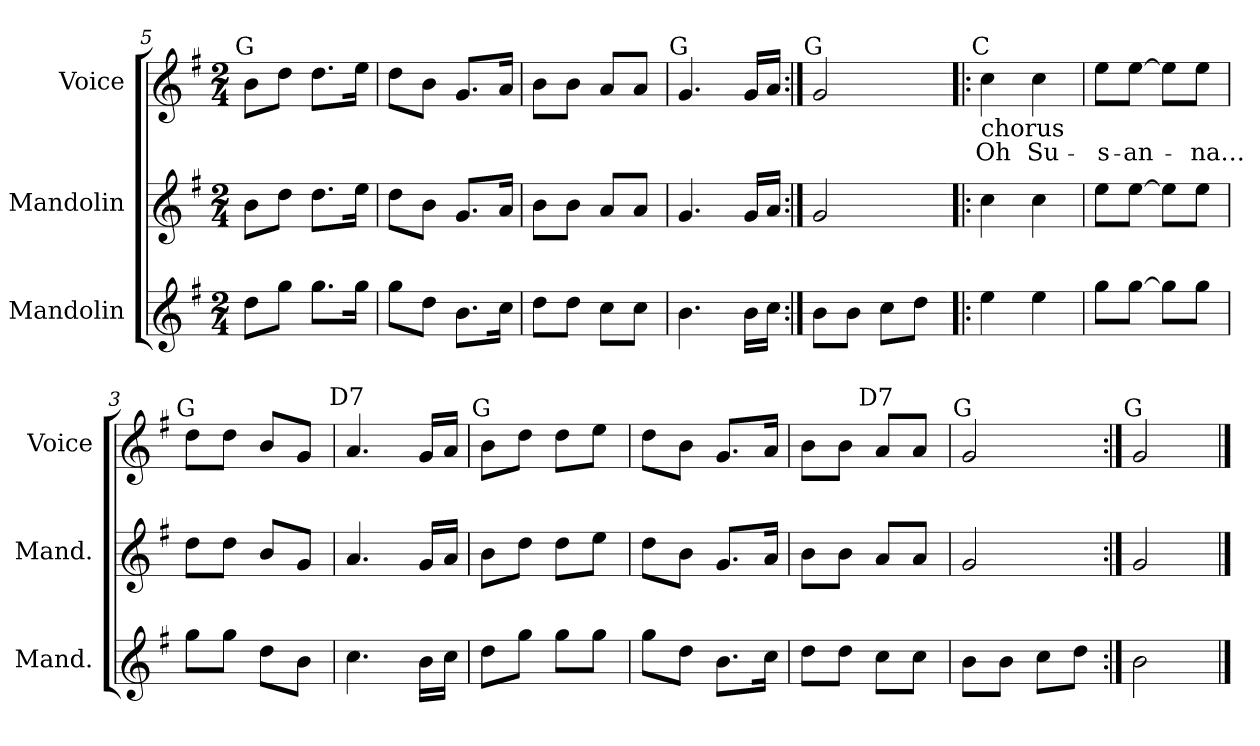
**kern	**kern	**kern	**text
*part3	*part2	*part1	*part1
*staff3	*staff2	*staff1	*staff1
*I"Mandolin	*I"Mandolin	*I"Voice	*
*I'Mand.	*I'Mand.	*I'Voice	*
!!LO:LB:g=z
*clefG2	*clefG2	*clefG2	*
*k[f#]	*k[f#]	*k[f#]	*
*G:	*G:	*G:	*
*M2/4	*M2/4	*M2/4	*
=5	=5	=5	=5
!	!	!LO:TX:a:cj:t=G	!
8ddi\L	8bi\L	8bi\L	.
8ggi\J	8ddi\J	8ddi\J	.
8.ggi\L	8.ddi\L	8.ddi\L	.
16ggi\Jk	16eei\Jk	16eei\Jk	.
=6	=6	=6	=6
8ggi\L	8ddi\L	8ddi\L	.
8ddi\J	8bi\J	8bi\J	.
8.bi\L	8.gi/L	8.gi/L	.
16cci\Jk	16ai/Jk	16ai/Jk	.
=7	=7	=7	=7
8ddi\L	8bi\L	8bi\L	.
8ddi\J	8bi\J	8bi\J	.
8cci\L	8ai/L	8ai/L	.
8cci\J	8ai/J	8ai/J	.
=8	=8	=8	=8
!	!	!LO:TX:a:cj:t=G	!
4.bi\	4.gi/	4.gi/	.
16bi\LL	16gi/LL	16gi/LL	.
16cci\JJ	16ai/JJ	16ai/JJ	.
=9:|!	=9:|!	=9:|!	=9:|!
!	!	!LO:TX:a:cj:t=G	!
8bi\L	2gi/	2gi/	.
8bi\J	.	.	.
8cci\L	.	.	.
8ddi\J	.	.	.
!!LO:LB:g=z
=1!|:	=1!|:	=1!|:	=1!|:
!	!	!LO:TX:b:t=chorus	!
!	!	!LO:TX:a:cj:t=C	!
!	!	!	!LO:LY:b:color=#0055FF
4eei\	4cci\	4cci\	Oh
!	!	!	!LO:LY:b:color=#0055FF
4eei\	4cci\	4cci\	Su-
=2	=2	=2	=2
!	!	!	!LO:LY:b:color=#0055FF
8ggi\L	8eei\L	8eei\L	-s-
!	!	!	!LO:LY:b:color=#0055FF
[>8ggi\J	[>8eei\J	[>8eei\J	-an-
8ggi\L]	8eei\L]	8eei\L]	.
!	!	!	!LO:LY:b:color=#0055FF
8ggi\J	8eei\J	8eei\J	-na…
=3	=3	=3	=3
!	!	!LO:TX:a:cj:t=G	!
8ggi\L	8ddi\L	8ddi\L	.
8ggi\J	8ddi\J	8ddi\J	.
8ddi\L	8bi/L	8bi/L	.
8bi\J	8gi/J	8gi/J	.
=4	=4	=4	=4
!	!	!LO:TX:a:cj:t=D7	!
4.cci\	4.ai/	4.ai/	.
16bi\LL	16gi/LL	16gi/LL	.
16cci\JJ	16ai/JJ	16ai/JJ	.
!!LO:LB:g=z
=5	=5	=5	=5
!	!	!LO:TX:a:cj:t=G	!
8ddi\L	8bi\L	8bi\L	.
8ggi\J	8ddi\J	8ddi\J	.
8ggi\L	8ddi\L	8ddi\L	.
8ggi\J	8eei\J	8eei\J	.
=6	=6	=6	=6
8ggi\L	8ddi\L	8ddi\L	.
8ddi\J	8bi\J	8bi\J	.
8.bi\L	8.gi/L	8.gi/L	.
16cci\Jk	16ai/Jk	16ai/Jk	.
=7	=7	=7	=7
8ddi\L	8bi\L	8bi\L	.
8ddi\J	8bi\J	8bi\J	.
!	!	!LO:TX:a:cj:t=D7	!
8cci\L	8ai/L	8ai/L	.
8cci\J	8ai/J	8ai/J	.
=8	=8	=8	=8
!	!	!LO:TX:a:cj:t=G	!
8bi\L	2gi/	2gi/	.
8bi\J	.	.	.
8cci\L	.	.	.
8ddi\J	.	.	.
=9:|!	=9:|!	=9:|!	=9:|!
!	!	!LO:TX:a:cj:t=G	!
2bi\	2gi/	2gi/	.
==	==	==	==
*-	*-	*-	*-
